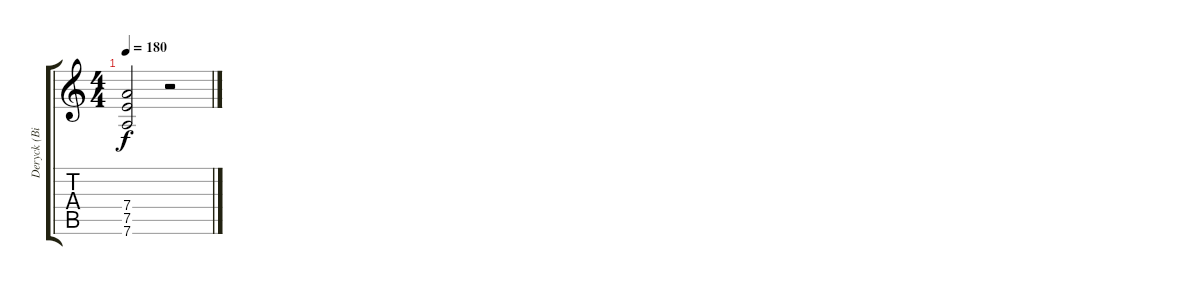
\track ("Deryck (Bizzy D) - Rhytm Guitar" "Deryck (Bi") {instrument distortionguitar}
\staff {score tabs}
\tuning (E4 B3 G3 D3 A2 D2) {hide}
\ts (4 4)
\tempo 180
\clef g2
\ks c
(7.4 7.5 7.6).2{dy f} r.2
